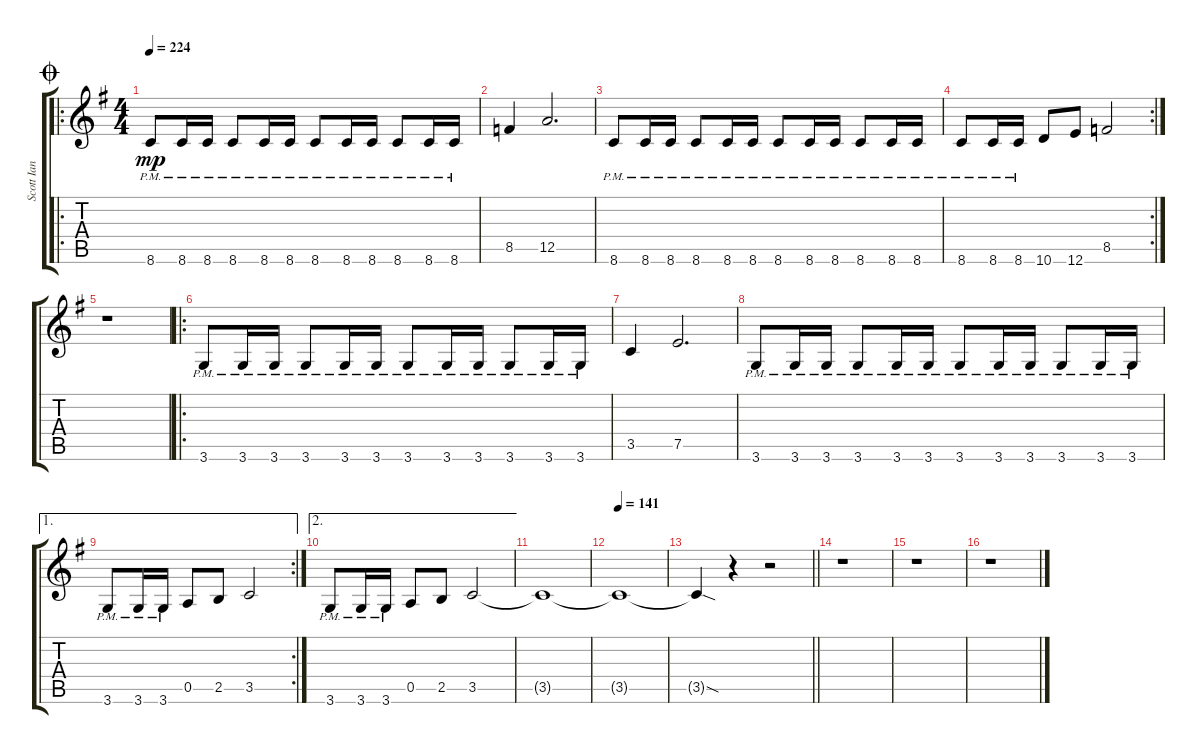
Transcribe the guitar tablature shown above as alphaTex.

\track ("Scott Ian" "Scott Ian") {instrument distortionguitar}
\staff {score tabs}
\tuning (E4 B3 G3 D3 A2 E2) {hide}
\ro
\ts (4 4)
\jump coda
\tempo 224
\clef g2
\ks g
8.6{pm}.8{dy mp} 8.6{pm}.16 8.6{pm}.16 8.6{pm}.8 8.6{pm}.16 8.6{pm}.16 8.6{pm}.8 8.6{pm}.16 8.6{pm}.16 8.6{pm}.8 8.6{pm}.16 8.6{pm}.16 |
8.5.4 12.5.2{d} |
8.6{pm}.8 8.6{pm}.16 8.6{pm}.16 8.6{pm}.8 8.6{pm}.16 8.6{pm}.16 8.6{pm}.8 8.6{pm}.16 8.6{pm}.16 8.6{pm}.8 8.6{pm}.16 8.6{pm}.16 |
\rc 2
8.6{pm}.8 8.6{pm}.16 8.6{pm}.16 10.6.8 12.6.8 8.5.2 |
r.1 |
\ro
3.6{pm}.8 3.6{pm}.16 3.6{pm}.16 3.6{pm}.8 3.6{pm}.16 3.6{pm}.16 3.6{pm}.8 3.6{pm}.16 3.6{pm}.16 3.6{pm}.8 3.6{pm}.16 3.6{pm}.16 |
3.5.4 7.5.2{d} |
3.6{pm}.8 3.6{pm}.16 3.6{pm}.16 3.6{pm}.8 3.6{pm}.16 3.6{pm}.16 3.6{pm}.8 3.6{pm}.16 3.6{pm}.16 3.6{pm}.8 3.6{pm}.16 3.6{pm}.16 |
\ae 1
\rc 2
3.6{pm}.8 3.6{pm}.16 3.6{pm}.16 0.5.8 2.5.8 3.5.2 |
\ae 2
3.6{pm}.8 3.6{pm}.16 3.6{pm}.16 0.5.8 2.5.8 3.5.2 |
3.5{t}.1 |
\tempo 141
3.5{t}.1 |
\barLineRight lightlight
3.5{sod t}.4 r.4 r.2 |
r.1 |
r.1 |
r.1
